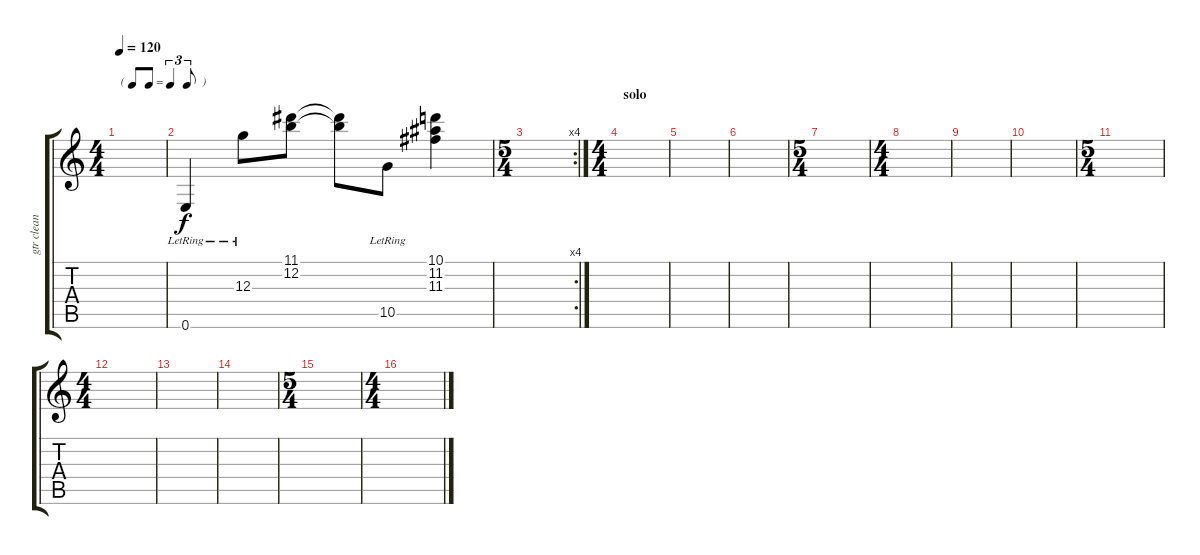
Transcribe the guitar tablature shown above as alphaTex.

\track ("gtr clean" "gtr clean") {instrument electricguitarjazz}
\staff {score tabs}
\tuning (E4 B3 G3 D3 A2 E2) {hide}
\ts (4 4)
\tf triplet8th
\tempo 120
\clef g2
\ks c
|
0.6{lr}.4 12.3{lr}.8 (11.1 12.2).8 (11.1{t} 12.2{t}).8 10.5{lr}.8 (10.1 11.2 11.3).4 |
\rc 4
\ts (5 4)
|
\ts (4 4)
\section ("" "solo")
|
|
|
\ts (5 4)
|
\ts (4 4)
|
|
|
\ts (5 4)
|
\ts (4 4)
|
|
|
\ts (5 4)
|
\ts (4 4)
